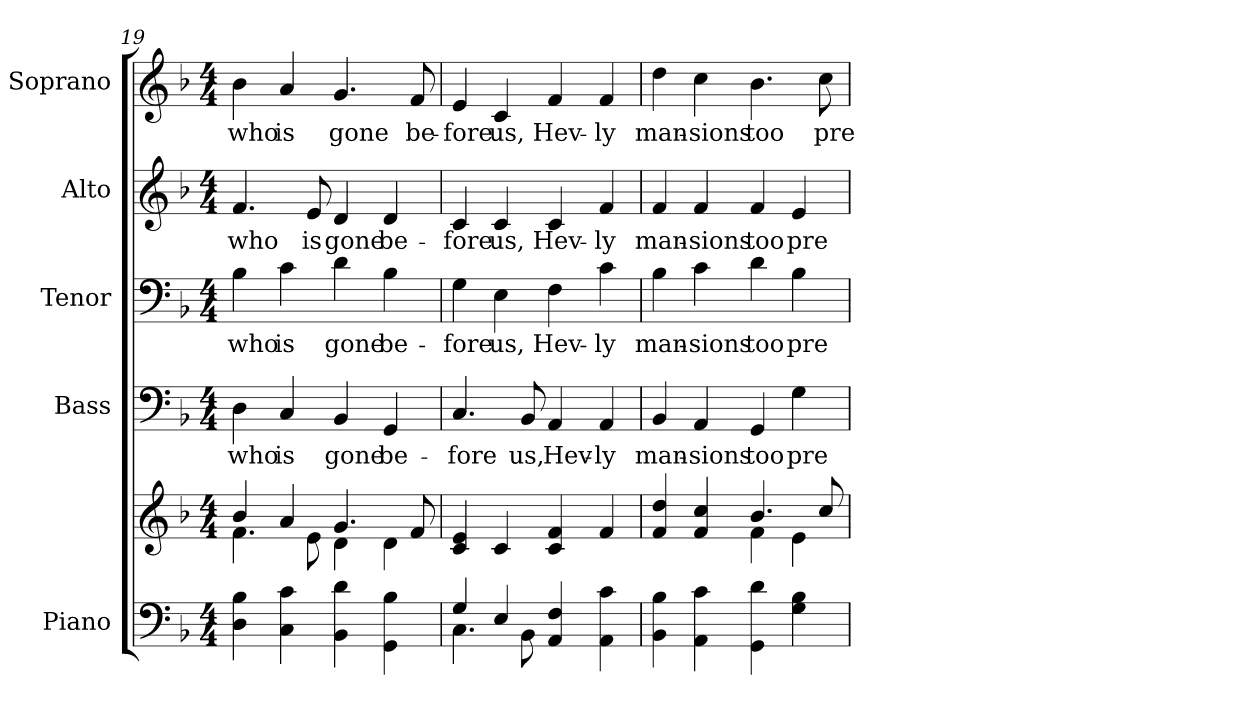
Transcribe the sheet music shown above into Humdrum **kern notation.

**kern	**kern	**kern	**text	**kern	**text	**kern	**text	**kern	**text
*part5	*part5	*part4	*part4	*part3	*part3	*part2	*part2	*part1	*part1
*staff6	*staff5	*staff4	*staff4	*staff3	*staff3	*staff2	*staff2	*staff1	*staff1
*I"Piano	*	*I"Bass	*	*I"Tenor	*	*I"Alto	*	*I"Soprano	*
*I'Pno.	*	*I'B.	*	*I'T.	*	*I'A.	*	*I'S.	*
*clefF4	*clefG2	*clefF4	*	*clefF4	*	*clefG2	*	*clefG2	*
*k[b-]	*k[b-]	*k[b-]	*	*k[b-]	*	*k[b-]	*	*k[b-]	*
*d:	*d:	*d:	*	*d:	*	*d:	*	*d:	*
*M4/4	*M4/4	*M4/4	*	*M4/4	*	*M4/4	*	*M4/4	*
=19	=19	=19	=19	=19	=19	=19	=19	=19	=19
*	*^	*	*	*	*	*	*	*	*
!	!	!	!	!LO:LY:b:color=#000000	!	!	!	!	!	!
!	!	!	!	!	!	!LO:LY:b:color=#000000	!	!	!	!
!	!	!	!	!	!	!	!	!LO:LY:b:color=#000000	!	!
!	!	!	!	!	!	!	!	!	!	!LO:LY:b:color=#000000
4Di\ 4B-i	4b-i/	4.fi\	4Di\	who	4B-i\	who	4.fi/	who	4b-i\	who
!	!	!	!	!LO:LY:b:color=#000000	!	!	!	!	!	!
!	!	!	!	!	!	!LO:LY:b:color=#000000	!	!	!	!
!	!	!	!	!	!	!	!	!	!	!LO:LY:b:color=#000000
4Ci\ 4ci	4ai/	.	4Ci/	is	4ci\	is	.	.	4ai/	is
!	!	!	!	!	!	!	!	!LO:LY:b:color=#000000	!	!
.	.	8ei\	.	.	.	.	8ei/	is	.	.
!	!	!	!	!LO:LY:b:color=#000000	!	!	!	!	!	!
!	!	!	!	!	!	!LO:LY:b:color=#000000	!	!	!	!
!	!	!	!	!	!	!	!	!LO:LY:b:color=#000000	!	!
!	!	!	!	!	!	!	!	!	!	!LO:LY:b:color=#000000
4BB-i\ 4di	4.gi/	4di\	4BB-i/	gone	4di\	gone	4di/	gone	4.gi/	gone
!	!	!	!	!LO:LY:b:color=#000000	!	!	!	!	!	!
!	!	!	!	!	!	!LO:LY:b:color=#000000	!	!	!	!
!	!	!	!	!	!	!	!	!LO:LY:b:color=#000000	!	!
4GGi\ 4B-i	.	4di\	4GGi/	be-	4B-i\	be-	4di/	be-	.	.
!	!	!	!	!	!	!	!	!	!	!LO:LY:b:color=#000000
.	8fi/	.	.	.	.	.	.	.	8fi/	be-
*	*v	*v	*	*	*	*	*	*	*	*
=20	=20	=20	=20	=20	=20	=20	=20	=20	=20
*^	*	*	*	*	*	*	*	*	*
!	!	!	!	!LO:LY:b:color=#000000	!	!	!	!	!	!
!	!	!	!	!	!	!LO:LY:b:color=#000000	!	!	!	!
!	!	!	!	!	!	!	!	!LO:LY:b:color=#000000	!	!
!	!	!	!	!	!	!	!	!	!	!LO:LY:b:color=#000000
4Gi/	4.Ci\	4ci/ 4ei	4.Ci/	-fore	4Gi\	-fore	4ci/	-fore	4ei/	-fore
!	!	!	!	!	!	!LO:LY:b:color=#000000	!	!	!	!
!	!	!	!	!	!	!	!	!LO:LY:b:color=#000000	!	!
!	!	!	!	!	!	!	!	!	!	!LO:LY:b:color=#000000
4Ei/	.	4ci/	.	.	4Ei\	us,	4ci/	us,	4ci/	us,
!	!	!	!	!LO:LY:b:color=#000000	!	!	!	!	!	!
.	8BB-i\	.	8BB-i/	us,	.	.	.	.	.	.
!	!	!	!	!LO:LY:b:color=#000000	!	!	!	!	!	!
!	!	!	!	!	!	!LO:LY:b:color=#000000	!	!	!	!
!	!	!	!	!	!	!	!	!LO:LY:b:color=#000000	!	!
!	!	!	!	!	!	!	!	!	!	!LO:LY:b:color=#000000
4AAi/ 4Fi	2ryy	4ci/ 4fi	4AAi/	Hev-	4Fi\	Hev-	4ci/	Hev-	4fi/	Hev-
!	!	!	!	!LO:LY:b:color=#000000	!	!	!	!	!	!
!	!	!	!	!	!	!LO:LY:b:color=#000000	!	!	!	!
!	!	!	!	!	!	!	!	!LO:LY:b:color=#000000	!	!
!	!	!	!	!	!	!	!	!	!	!LO:LY:b:color=#000000
4AAi\ 4ci	.	4fi/	4AAi/	-ly	4ci\	-ly	4fi/	-ly	4fi/	-ly
*v	*v	*	*	*	*	*	*	*	*	*
=21	=21	=21	=21	=21	=21	=21	=21	=21	=21
*	*^	*	*	*	*	*	*	*	*
!	!	!	!	!LO:LY:b:color=#000000	!	!	!	!	!	!
!	!	!	!	!	!	!LO:LY:b:color=#000000	!	!	!	!
!	!	!	!	!	!	!	!	!LO:LY:b:color=#000000	!	!
!	!	!	!	!	!	!	!	!	!	!LO:LY:b:color=#000000
4BB-i\ 4B-i	4fi/ 4ddi	2ryy	4BB-i/	man-	4B-i\	man-	4fi/	man-	4ddi\	man-
!	!	!	!	!LO:LY:b:color=#000000	!	!	!	!	!	!
!	!	!	!	!	!	!LO:LY:b:color=#000000	!	!	!	!
!	!	!	!	!	!	!	!	!LO:LY:b:color=#000000	!	!
!	!	!	!	!	!	!	!	!	!	!LO:LY:b:color=#000000
4AAi\ 4ci	4fi/ 4cci	.	4AAi/	-sions	4ci\	-sions	4fi/	-sions	4cci\	-sions
!	!	!	!	!LO:LY:b:color=#000000	!	!	!	!	!	!
!	!	!	!	!	!	!LO:LY:b:color=#000000	!	!	!	!
!	!	!	!	!	!	!	!	!LO:LY:b:color=#000000	!	!
!	!	!	!	!	!	!	!	!	!	!LO:LY:b:color=#000000
4GGi\ 4di	4.b-i/	4fi\	4GGi/	too	4di\	too	4fi/	too	4.b-i\	too
!	!	!	!	!LO:LY:b:color=#000000	!	!	!	!	!	!
!	!	!	!	!	!	!LO:LY:b:color=#000000	!	!	!	!
!	!	!	!	!	!	!	!	!LO:LY:b:color=#000000	!	!
4Gi\ 4B-i	.	4ei\	4Gi\	pre-	4B-i\	pre-	4ei/	pre-	.	.
!	!	!	!	!	!	!	!	!	!	!LO:LY:b:color=#000000
.	8cci/	.	.	.	.	.	.	.	8cci\	pre-
*	*v	*v	*	*	*	*	*	*	*	*
=	=	=	=	=	=	=	=	=	=
*-	*-	*-	*-	*-	*-	*-	*-	*-	*-
